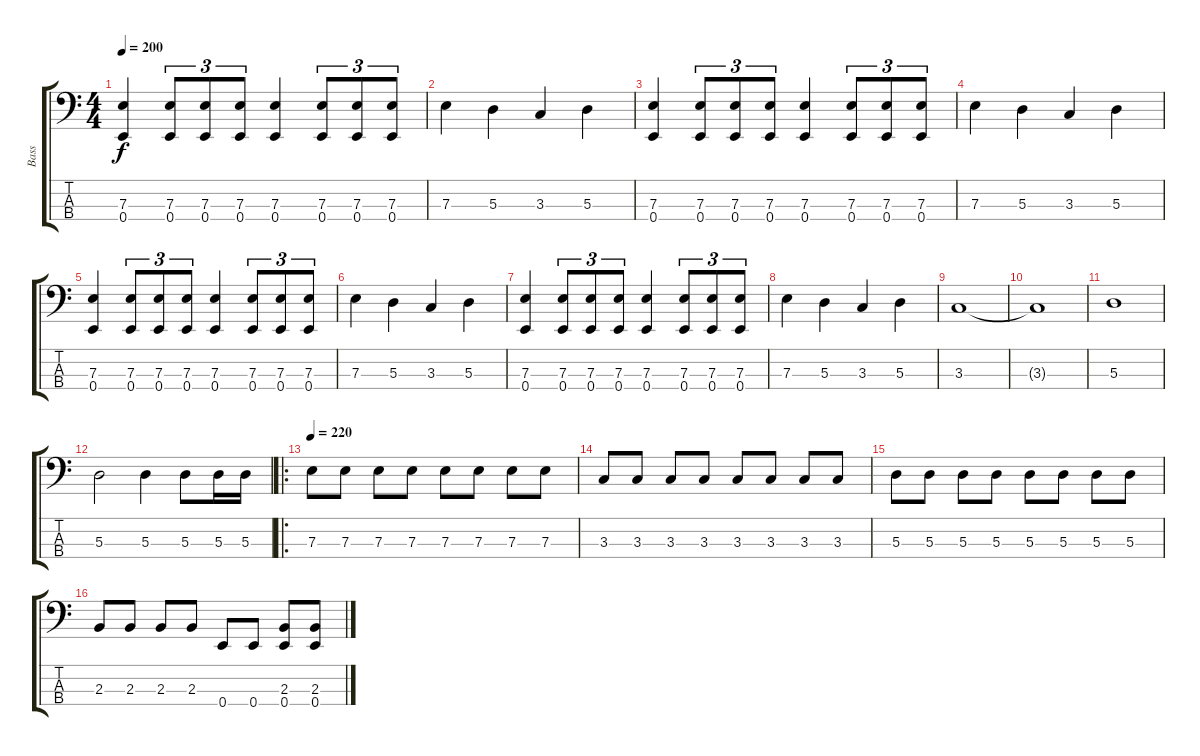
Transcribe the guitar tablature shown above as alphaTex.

\track ("Bass" "Bass") {instrument electricbassfinger}
\staff {score tabs}
\tuning (G2 D2 A1 E1) {hide}
\ts (4 4)
\tempo 200
\clef f4
\ks c
(7.3 0.4).4{dy f} (7.3 0.4).8{tu (3 2)} (7.3 0.4).8{tu (3 2)} (7.3 0.4).8{tu (3 2)} (7.3 0.4).4 (7.3 0.4).8{tu (3 2)} (7.3 0.4).8{tu (3 2)} (7.3 0.4).8{tu (3 2)} |
7.3.4 5.3.4 3.3.4 5.3.4 |
(7.3 0.4).4 (7.3 0.4).8{tu (3 2)} (7.3 0.4).8{tu (3 2)} (7.3 0.4).8{tu (3 2)} (7.3 0.4).4 (7.3 0.4).8{tu (3 2)} (7.3 0.4).8{tu (3 2)} (7.3 0.4).8{tu (3 2)} |
7.3.4 5.3.4 3.3.4 5.3.4 |
(7.3 0.4).4 (7.3 0.4).8{tu (3 2)} (7.3 0.4).8{tu (3 2)} (7.3 0.4).8{tu (3 2)} (7.3 0.4).4 (7.3 0.4).8{tu (3 2)} (7.3 0.4).8{tu (3 2)} (7.3 0.4).8{tu (3 2)} |
7.3.4 5.3.4 3.3.4 5.3.4 |
(7.3 0.4).4 (7.3 0.4).8{tu (3 2)} (7.3 0.4).8{tu (3 2)} (7.3 0.4).8{tu (3 2)} (7.3 0.4).4 (7.3 0.4).8{tu (3 2)} (7.3 0.4).8{tu (3 2)} (7.3 0.4).8{tu (3 2)} |
7.3.4 5.3.4 3.3.4 5.3.4 |
3.3.1 |
3.3{t}.1 |
5.3.1 |
5.3.2 5.3.4 5.3.8 5.3.16 5.3.16 |
\ro
\section ("" "")
\tempo 220
7.3.8 7.3.8 7.3.8 7.3.8 7.3.8 7.3.8 7.3.8 7.3.8 |
3.3.8 3.3.8 3.3.8 3.3.8 3.3.8 3.3.8 3.3.8 3.3.8 |
5.3.8 5.3.8 5.3.8 5.3.8 5.3.8 5.3.8 5.3.8 5.3.8 |
2.3.8 2.3.8 2.3.8 2.3.8 0.4.8 0.4.8 (2.3 0.4).8 (2.3 0.4).8
